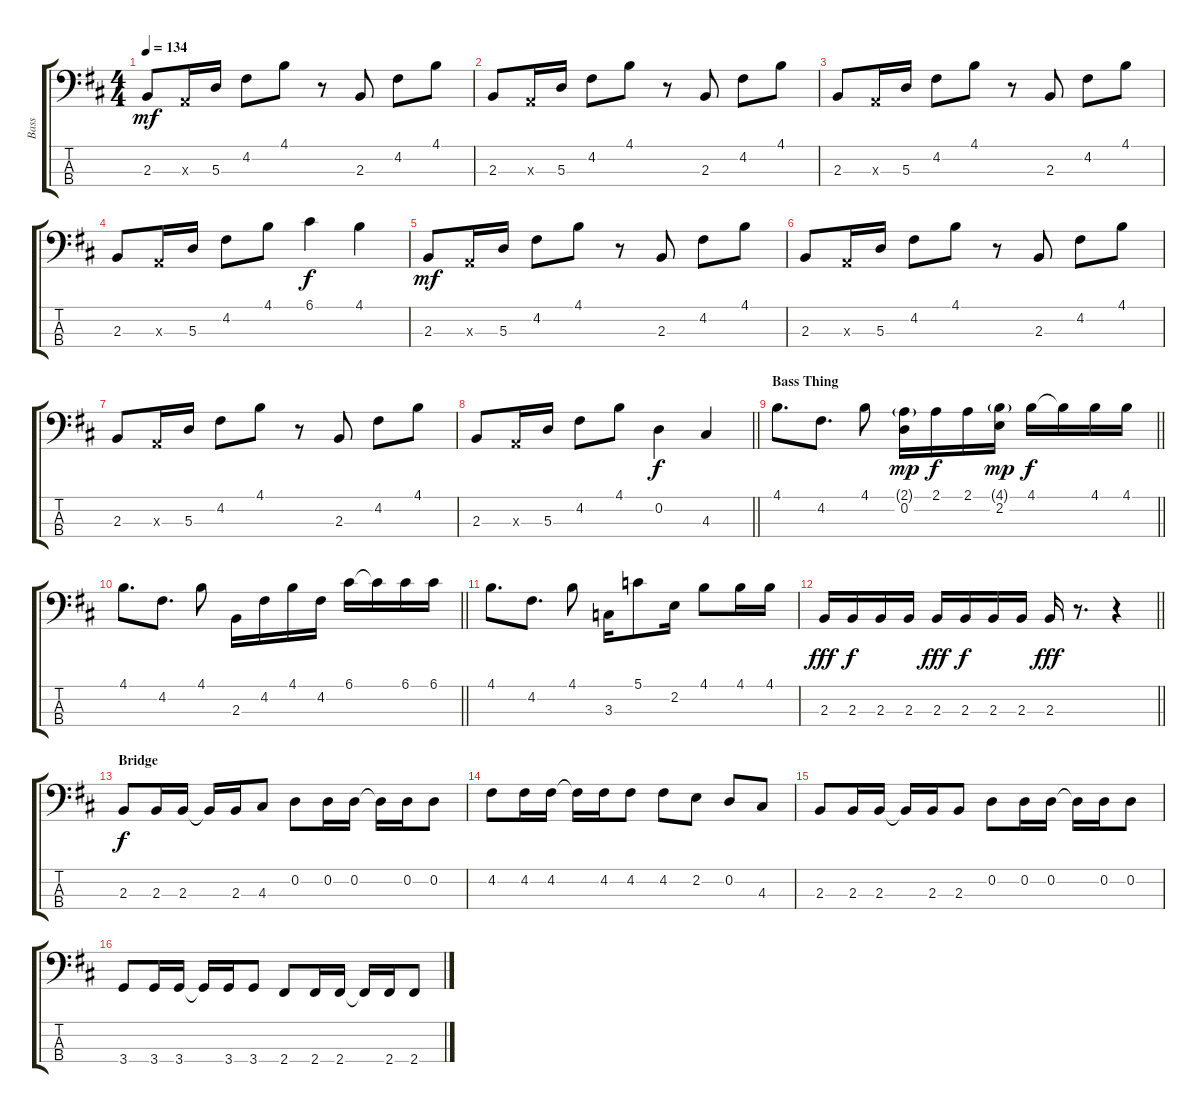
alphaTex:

\track ("Bass" "Bass") {instrument electricbassfinger}
\staff {score tabs}
\tuning (G2 D2 A1 E1) {hide}
\ts (4 4)
\tempo 134
\clef f4
\ks bminor
2.3.8{dy mf} 0.3{x}.16 5.3.16 4.2.8 4.1.8 r.8 2.3.8 4.2.8 4.1.8 |
2.3.8 0.3{x}.16 5.3.16 4.2.8 4.1.8 r.8 2.3.8 4.2.8 4.1.8 |
2.3.8 0.3{x}.16 5.3.16 4.2.8 4.1.8 r.8 2.3.8 4.2.8 4.1.8 |
2.3.8 0.3{x}.16 5.3.16 4.2.8 4.1.8 6.1.4{dy f} 4.1.4 |
2.3.8{dy mf} 0.3{x}.16 5.3.16 4.2.8 4.1.8 r.8 2.3.8 4.2.8 4.1.8 |
2.3.8 0.3{x}.16 5.3.16 4.2.8 4.1.8 r.8 2.3.8 4.2.8 4.1.8 |
2.3.8 0.3{x}.16 5.3.16 4.2.8 4.1.8 r.8 2.3.8 4.2.8 4.1.8 |
\barLineRight lightlight
2.3.8 0.3{x}.16 5.3.16 4.2.8 4.1.8 0.2.4{dy f} 4.3.4 |
\section ("" "Bass Thing")
\barLineRight lightlight
4.1.8{d} 4.2.8{d} 4.1.8 (2.1{g} 0.2).16{dy mp} 2.1.16{dy f} 2.1.16 (4.1{g} 2.2).16{dy mp} 4.1.16{dy f} 4.1{t}.16 4.1.16 4.1.16 |
\barLineRight lightlight
4.1.8{d} 4.2.8{d} 4.1.8 2.3.16 4.2.16 4.1.16 4.2.16 6.1.16 6.1{t}.16 6.1.16 6.1.16 |
4.1.8{d} 4.2.8{d} 4.1.8 3.3.16 5.1.8 2.2.16 4.1.8 4.1.16 4.1.16 |
\barLineRight lightlight
2.3.16{dy fff} 2.3.16{dy f} 2.3.16 2.3.16 2.3.16{dy fff} 2.3.16{dy f} 2.3.16 2.3.16 2.3.16{dy fff} r.8{d} r.4 |
\section ("" "Bridge")
2.3.8{dy f} 2.3.16 2.3.16 2.3{t}.16 2.3.16 4.3.8 0.2.8 0.2.16 0.2.16 0.2{t}.16 0.2.16 0.2.8 |
4.2.8 4.2.16 4.2.16 4.2{t}.16 4.2.16 4.2.8 4.2.8 2.2.8 0.2.8 4.3.8 |
2.3.8 2.3.16 2.3.16 2.3{t}.16 2.3.16 2.3.8 0.2.8 0.2.16 0.2.16 0.2{t}.16 0.2.16 0.2.8 |
3.4.8 3.4.16 3.4.16 3.4{t}.16 3.4.16 3.4.8 2.4.8 2.4.16 2.4.16 2.4{t}.16 2.4.16 2.4.8
